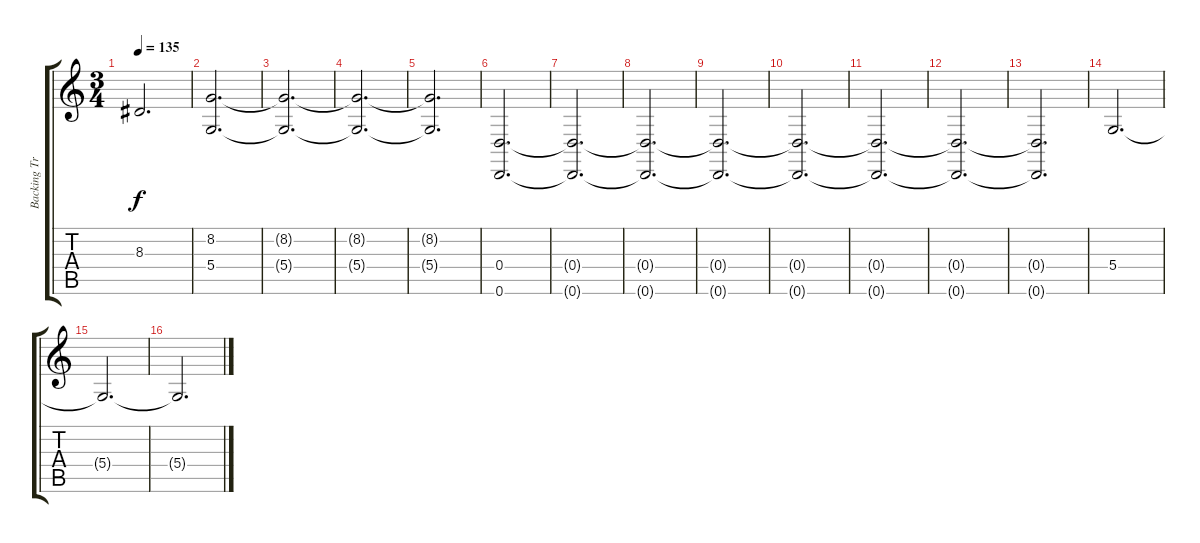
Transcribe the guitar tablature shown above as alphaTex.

\track ("Backing Track" "Backing Tr") {instrument cello}
\staff {score tabs}
\tuning (E4 B3 G3 D3 A2 D2) {hide}
\ts (3 4)
\tempo 135
\clef g2
\ks c
8.3{t}.2{d dy f} |
(8.2 5.4).2{d} |
(8.2{t} 5.4{t}).2{d} |
(8.2{t} 5.4{t}).2{d} |
(8.2{t} 5.4{t}).2{d} |
(0.4 0.6).2{d} |
(0.4{t} 0.6{t}).2{d} |
(0.4{t} 0.6{t}).2{d} |
(0.4{t} 0.6{t}).2{d} |
(0.4{t} 0.6{t}).2{d} |
(0.4{t} 0.6{t}).2{d} |
(0.4{t} 0.6{t}).2{d} |
(0.4{t} 0.6{t}).2{d} |
5.4.2{d} |
5.4{t}.2{d} |
5.4{t}.2{d}
